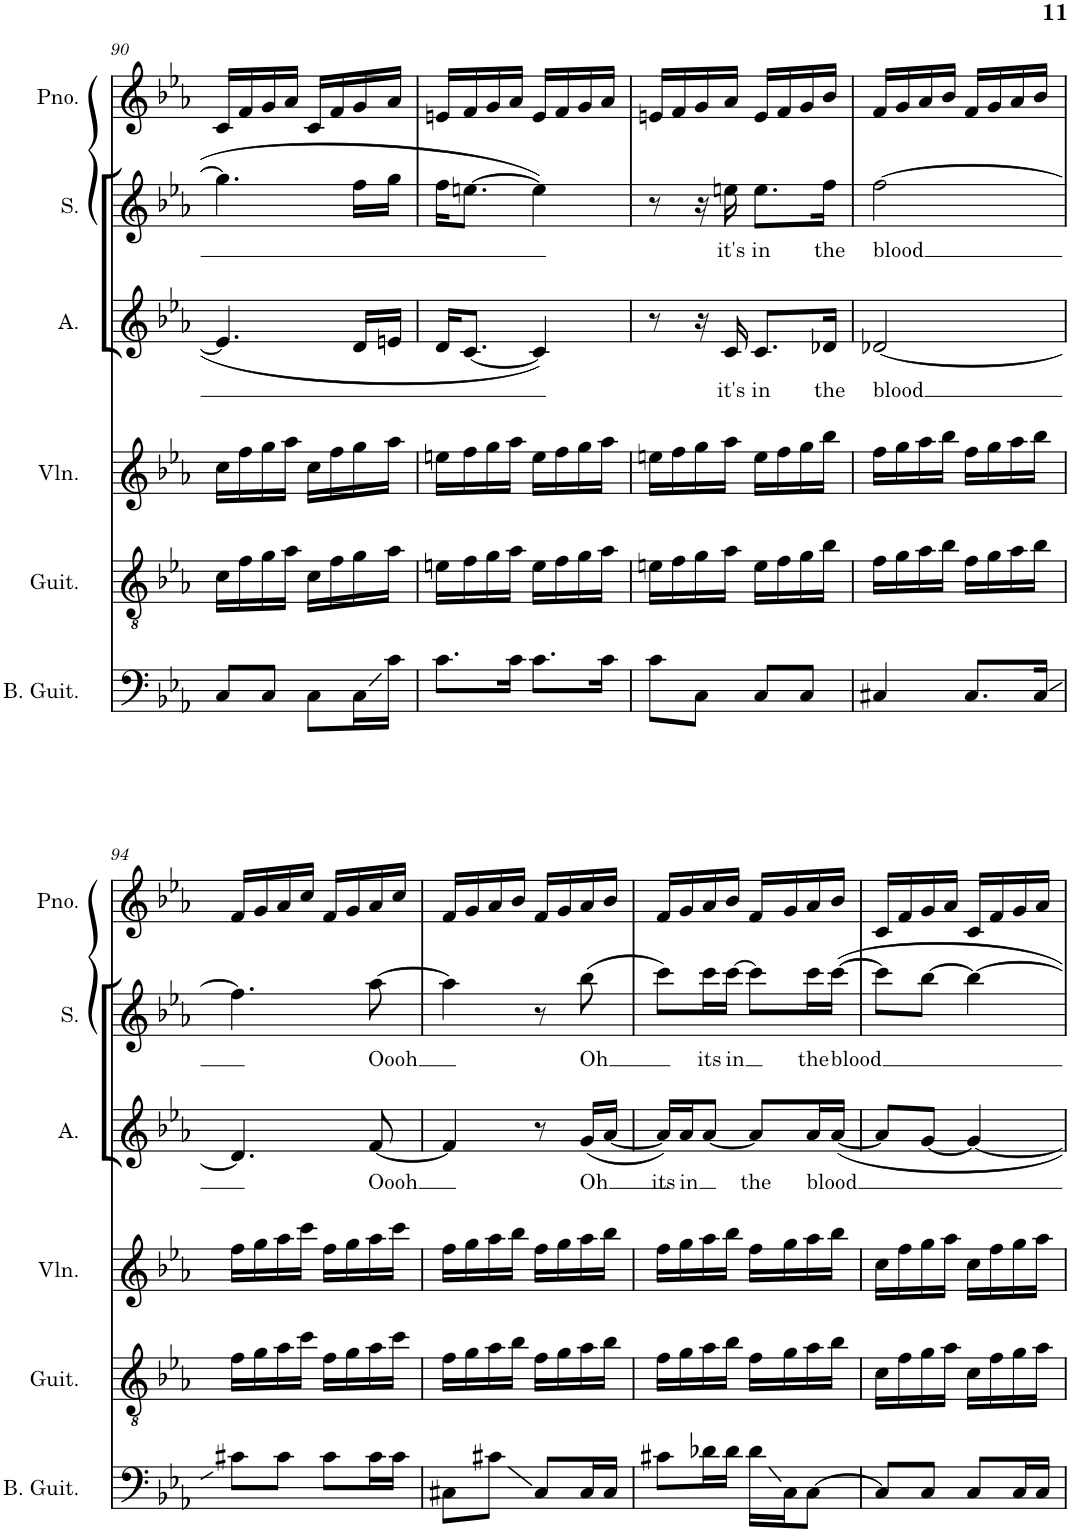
**kern	**kern	**kern	**kern	**text	**kern	**text	**kern
*part6	*part5	*part4	*part3	*part3	*part2	*part2	*part1
*staff6	*staff5	*staff4	*staff3	*staff3	*staff2	*staff2	*staff1
*I"Bass Guitar	*I"Classical Guitar	*I"Violin	*I"Alto	*	*I"Soprano	*	*I"Piano
*I'B. Guit.	*I'Guit.	*I'Vln.	*I'A.	*	*I'S.	*	*I'Pno.
!!LO:PB:g=z
*clefF4	*clefGv2	*clefG2	*clefG2	*	*clefG2	*	*clefG2
*Trd7c12	*	*	*	*	*	*	*
*k[b-e-a-]	*k[b-e-a-]	*k[b-e-a-]	*k[b-e-a-]	*	*k[b-e-a-]	*	*k[b-e-a-]
*M2/4	*M2/4	*M2/4	*M2/4	*	*M2/4	*	*M2/4
=90	=90	=90	=90	=90	=90	=90	=90
8C/L	16c\LL	16cc\LL	4.e/]	.	4.gg\]	.	16c/LL
.	16f\	16ff\	.	.	.	.	16f/
8C/J	16g\	16gg\	.	.	.	.	16g/
.	16a-\JJ	16aa-\JJ	.	.	.	.	16a-/JJ
8C\L	16c\LL	16cc\LL	.	.	.	.	16c/LL
.	16f\	16ff\	.	.	.	.	16f/
16C\L	16g\	16gg\	16d/LL	.	16ff\LL	.	16g/
16c\JJ	16a-\JJ	16aa-\JJ	16en/JJ	.	16gg\JJ	.	16a-/JJ
=91	=91	=91	=91	=91	=91	=91	=91
8.c\L	16en\LL	16een\LL	16d/KL	.	16ff\KL	.	16en/LL
.	16f\	16ff\	[8.c/J	.	[8.een\J	.	16f/
.	16g\	16gg\	.	.	.	.	16g/
16c\Jk	16a-\JJ	16aa-\JJ	.	.	.	.	16a-/JJ
8.c\L	16e\LL	16ee\LL	4c/]	.	4ee\]	.	16e/LL
.	16f\	16ff\	.	.	.	.	16f/
.	16g\	16gg\	.	.	.	.	16g/
16c\Jk	16a-\JJ	16aa-\JJ	.	.	.	.	16a-/JJ
=92	=92	=92	=92	=92	=92	=92	=92
8c\L	16en\LL	16een\LL	8r	.	8r	.	16en/LL
.	16f\	16ff\	.	.	.	.	16f/
8C\J	16g\	16gg\	16r	.	16r	.	16g/
!	!	!	!	!LO:LY:b	!	!LO:LY:b	!
.	16a-\JJ	16aa-\JJ	16c/	it's	16een\	it's	16a-/JJ
!	!	!	!	!LO:LY:b	!	!LO:LY:b	!
8C/L	16e\LL	16ee\LL	8.c/L	in	8.ee\L	in	16e/LL
.	16f\	16ff\	.	.	.	.	16f/
8C/J	16g\	16gg\	.	.	.	.	16g/
!	!	!	!	!LO:LY:b	!	!LO:LY:b	!
.	16b-\JJ	16bb-\JJ	16d-X/Jk	the	16ff\Jk	the	16b-/JJ
=93	=93	=93	=93	=93	=93	=93	=93
!	!	!	!	!LO:LY:b	!	!LO:LY:b	!
4C#X/	16f\LL	16ff\LL	[2d-X/	blood	[2ff\	blood	16f/LL
.	16g\	16gg\	.	.	.	.	16g/
.	16a-\	16aa-\	.	.	.	.	16a-/
.	16b-\JJ	16bb-\JJ	.	.	.	.	16b-/JJ
8.C#/L	16f\LL	16ff\LL	.	.	.	.	16f/LL
.	16g\	16gg\	.	.	.	.	16g/
.	16a-\	16aa-\	.	.	.	.	16a-/
16C#/Jk	16b-\JJ	16bb-\JJ	.	.	.	.	16b-/JJ
!!LO:LB:g=z
=94	=94	=94	=94	=94	=94	=94	=94
8c#X\L	16f\LL	16ff\LL	4.d-/]	.	4.ff\]	.	16f/LL
.	16g\	16gg\	.	.	.	.	16g/
8c#\J	16a-\	16aa-\	.	.	.	.	16a-/
.	16cc\JJ	16ccc\JJ	.	.	.	.	16cc/JJ
8c#\L	16f\LL	16ff\LL	.	.	.	.	16f/LL
.	16g\	16gg\	.	.	.	.	16g/
!	!	!	!	!LO:LY:b	!	!LO:LY:b	!
16c#\L	16a-\	16aa-\	[8f/	Oooh	[8aa-\	Oooh	16a-/
16c#\JJ	16cc\JJ	16ccc\JJ	.	.	.	.	16cc/JJ
=95	=95	=95	=95	=95	=95	=95	=95
8C#X\L	16f\LL	16ff\LL	4f/]	.	4aa-\]	.	16f/LL
.	16g\	16gg\	.	.	.	.	16g/
8c#X\J	16a-\	16aa-\	.	.	.	.	16a-/
.	16b-\JJ	16bb-\JJ	.	.	.	.	16b-/JJ
8C#/L	16f\LL	16ff\LL	8r	.	8r	.	16f/LL
.	16g\	16gg\	.	.	.	.	16g/
!	!	!	!	!LO:LY:b	!	!LO:LY:b	!
16C#/L	16a-\	16aa-\	(16g/LL	Oh	(8bb-\	Oh	16a-/
16C#/JJ	16b-\JJ	16bb-\JJ	[16a-/JJ	.	.	.	16b-/JJ
=96	=96	=96	=96	=96	=96	=96	=96
!	!	!	!	!LO:LY:b	!	!	!
8c#X\L	16f\LL	16ff\LL	16a-/LL])	its	8ccc\L)	.	16f/LL
!	!	!	!	!LO:LY:b	!	!	!
.	16g\	16gg\	16a-/J	in	.	.	16g/
!	!	!	!	!	!	!LO:LY:b	!
16d-X\L	16a-\	16aa-\	[8a-/J	.	16ccc\L	its	16a-/
!	!	!	!	!	!	!LO:LY:b	!
16d-\JJ	16b-\JJ	16bb-\JJ	.	.	[16ccc\JJ	in	16b-/JJ
!	!	!	!	!LO:LY:b	!	!	!
16d-\LL	16f\LL	16ff\LL	8a-/L]	the	8ccc\L]	.	16f/LL
16C\J	16g\	16gg\	.	.	.	.	16g/
!	!	!	!	!LO:LY:b	!	!LO:LY:b	!
[8C\J	16a-\	16aa-\	16a-/L	blood	16ccc\L	the	16a-/
!	!	!	!	!	!	!LO:LY:b	!
.	16b-\JJ	16bb-\JJ	[16a-/JJ	.	[16ccc\JJ	blood	16b-/JJ
=97	=97	=97	=97	=97	=97	=97	=97
8C/L]	16c\LL	16cc\LL	8a-/L]	.	8ccc\L]	.	16c/LL
.	16f\	16ff\	.	.	.	.	16f/
8C/J	16g\	16gg\	[8g/J	.	[8bb-\J	.	16g/
.	16a-\JJ	16aa-\JJ	.	.	.	.	16a-/JJ
8C/L	16c\LL	16cc\LL	4g/_	.	4bb-\_	.	16c/LL
.	16f\	16ff\	.	.	.	.	16f/
16C/L	16g\	16gg\	.	.	.	.	16g/
16C/JJ	16a-\JJ	16aa-\JJ	.	.	.	.	16a-/JJ
=	=	=	=	=	=	=	=
*-	*-	*-	*-	*-	*-	*-	*-
